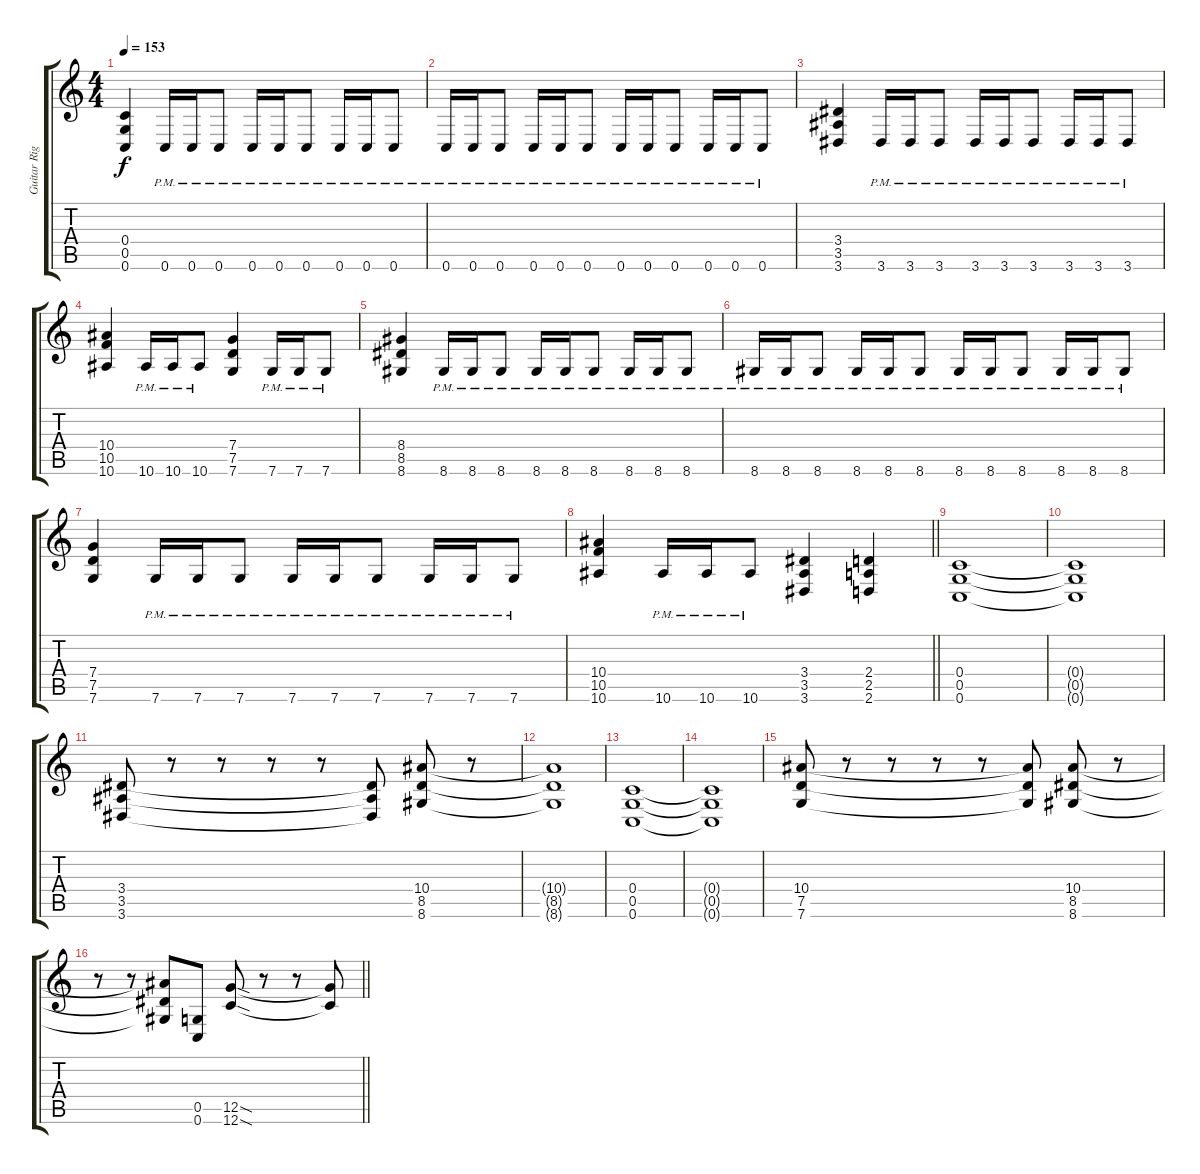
\track ("Guitar Right" "Guitar Rig") {instrument distortionguitar}
\staff {score tabs}
\tuning (D4 A3 F3 C3 G2 C2) {hide}
\ts (4 4)
\tempo 153
\clef g2
\ks c
(0.4 0.5 0.6).4{dy f} 0.6{pm}.16 0.6{pm}.16 0.6{pm}.8 0.6{pm}.16 0.6{pm}.16 0.6{pm}.8 0.6{pm}.16 0.6{pm}.16 0.6{pm}.8 |
0.6{pm}.16 0.6{pm}.16 0.6{pm}.8 0.6{pm}.16 0.6{pm}.16 0.6{pm}.8 0.6{pm}.16 0.6{pm}.16 0.6{pm}.8 0.6{pm}.16 0.6{pm}.16 0.6{pm}.8 |
(3.4 3.5 3.6).4 3.6{pm}.16 3.6{pm}.16 3.6{pm}.8 3.6{pm}.16 3.6{pm}.16 3.6{pm}.8 3.6{pm}.16 3.6{pm}.16 3.6{pm}.8 |
(10.4 10.5 10.6).4 10.6{pm}.16 10.6{pm}.16 10.6{pm}.8 (7.4 7.5 7.6).4 7.6{pm}.16 7.6{pm}.16 7.6{pm}.8 |
(8.4 8.5 8.6).4 8.6{pm}.16 8.6{pm}.16 8.6{pm}.8 8.6{pm}.16 8.6{pm}.16 8.6{pm}.8 8.6{pm}.16 8.6{pm}.16 8.6{pm}.8 |
8.6{pm}.16 8.6{pm}.16 8.6{pm}.8 8.6{pm}.16 8.6{pm}.16 8.6{pm}.8 8.6{pm}.16 8.6{pm}.16 8.6{pm}.8 8.6{pm}.16 8.6{pm}.16 8.6{pm}.8 |
(7.4 7.5 7.6).4 7.6{pm}.16 7.6{pm}.16 7.6{pm}.8 7.6{pm}.16 7.6{pm}.16 7.6{pm}.8 7.6{pm}.16 7.6{pm}.16 7.6{pm}.8 |
\barLineRight lightlight
(10.4 10.5 10.6).4 10.6{pm}.16 10.6{pm}.16 10.6{pm}.8 (3.4 3.5 3.6).4 (2.4 2.5 2.6).4 |
\section ("" "")
(0.4 0.5 0.6).1{balance 10} |
(0.4{t} 0.5{t} 0.6{t}).1 |
(3.4 3.5 3.6).8 r.8 r.8 r.8 r.8 (3.4{t} 3.5{t} 3.6{t}).8 (10.4 8.5 8.6).8 r.8 |
(10.4{t} 8.5{t} 8.6{t}).1 |
(0.4 0.5 0.6).1 |
(0.4{t} 0.5{t} 0.6{t}).1 |
(10.4 7.5 7.6).8 r.8 r.8 r.8 r.8 (10.4{t} 7.5{t} 7.6{t}).8 (10.4 8.5 8.6).8 r.8 |
\barLineRight lightlight
r.8 r.8 (10.4{t} 8.5{t} 8.6{t}).8 (0.5 0.6).8 (12.5{sod} 12.6{sod}).8 r.8 r.8 (12.5{t} 12.6{t}).8
